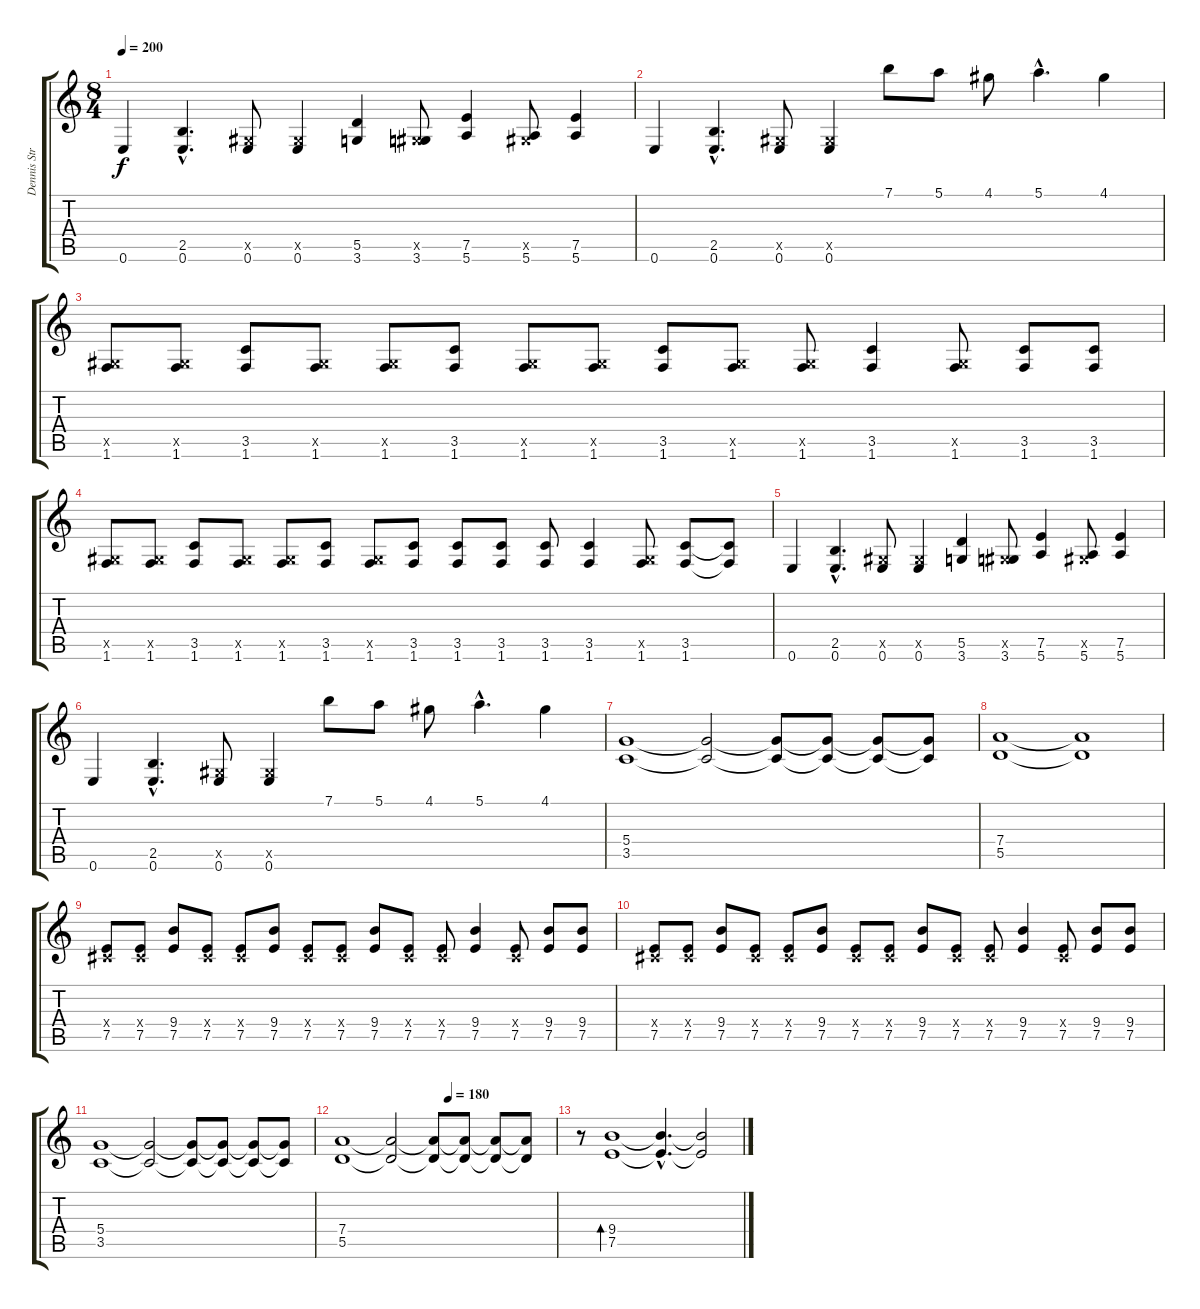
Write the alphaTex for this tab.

\track ("Dennis Stratton" "Dennis Str") {instrument distortionguitar}
\staff {score tabs}
\tuning (E4 B3 G3 D3 A2 E2) {hide}
\ts (8 4)
\tempo 200
\clef g2
\ks c
0.6.4{dy f} (2.5{hac} 0.6{hac}).4{d} (-1.5{x} 0.6).8 (-1.5{x} 0.6).4 (5.5 3.6).4 (-1.5{x} 3.6).8 (7.5 5.6).4 (-1.5{x} 5.6).8 (7.5 5.6).4 |
0.6.4 (2.5{hac} 0.6{hac}).4{d} (-1.5{x} 0.6).8 (-1.5{x} 0.6).4 7.1.8 5.1.8 4.1.8 5.1{hac}.4{d} 4.1.4 |
(-1.5{x} 1.6).8 (-1.5{x} 1.6).8 (3.5 1.6).8 (-1.5{x} 1.6).8 (-1.5{x} 1.6).8 (3.5 1.6).8 (-1.5{x} 1.6).8 (-1.5{x} 1.6).8 (3.5 1.6).8 (-1.5{x} 1.6).8 (-1.5{x} 1.6).8 (3.5 1.6).4 (-1.5{x} 1.6).8 (3.5 1.6).8 (3.5 1.6).8 |
(-1.5{x} 1.6).8 (-1.5{x} 1.6).8 (3.5 1.6).8 (-1.5{x} 1.6).8 (-1.5{x} 1.6).8 (3.5 1.6).8 (-1.5{x} 1.6).8 (3.5 1.6).8 (3.5 1.6).8 (3.5 1.6).8 (3.5 1.6).8 (3.5 1.6).4 (-1.5{x} 1.6).8 (3.5 1.6).8 (3.5{t} 1.6{t}).8 |
0.6.4 (2.5{hac} 0.6{hac}).4{d} (-1.5{x} 0.6).8 (-1.5{x} 0.6).4 (5.5 3.6).4 (-1.5{x} 3.6).8 (7.5 5.6).4 (-1.5{x} 5.6).8 (7.5 5.6).4 |
0.6.4 (2.5{hac} 0.6{hac}).4{d} (-1.5{x} 0.6).8 (-1.5{x} 0.6).4 7.1.8 5.1.8 4.1.8 5.1{hac}.4{d} 4.1.4 |
(5.4 3.5).1 (5.4{t} 3.5{t}).2 (5.4{t} 3.5{t}).8 (5.4{t} 3.5{t}).8 (5.4{t} 3.5{t}).8 (5.4{t} 3.5{t}).8 |
(7.4 5.5).1 (7.4{t} 5.5{t}).1 |
(-1.4{x} 7.5).8 (-1.4{x} 7.5).8 (9.4 7.5).8 (-1.4{x} 7.5).8 (-1.4{x} 7.5).8 (9.4 7.5).8 (-1.4{x} 7.5).8 (-1.4{x} 7.5).8 (9.4 7.5).8 (-1.4{x} 7.5).8 (-1.4{x} 7.5).8 (9.4 7.5).4 (-1.4{x} 7.5).8 (9.4 7.5).8 (9.4 7.5).8 |
(-1.4{x} 7.5).8 (-1.4{x} 7.5).8 (9.4 7.5).8 (-1.4{x} 7.5).8 (-1.4{x} 7.5).8 (9.4 7.5).8 (-1.4{x} 7.5).8 (-1.4{x} 7.5).8 (9.4 7.5).8 (-1.4{x} 7.5).8 (-1.4{x} 7.5).8 (9.4 7.5).4 (-1.4{x} 7.5).8 (9.4 7.5).8 (9.4 7.5).8 |
(5.4 3.5).1 (5.4{t} 3.5{t}).2 (5.4{t} 3.5{t}).8 (5.4{t} 3.5{t}).8 (5.4{t} 3.5{t}).8 (5.4{t} 3.5{t}).8 |
\tempo (180 0.5)
(7.4 5.5).1 (7.4{t} 5.5{t}).2 (7.4{t} 5.5{t}).8 (7.4{t} 5.5{t}).8 (7.4{t} 5.5{t}).8 (7.4{t} 5.5{t}).8 |
r.8 (9.4 7.5).1{bd 480} (9.4{hac t} 7.5{hac t}).4{d} (9.4{t} 7.5{t}).2
